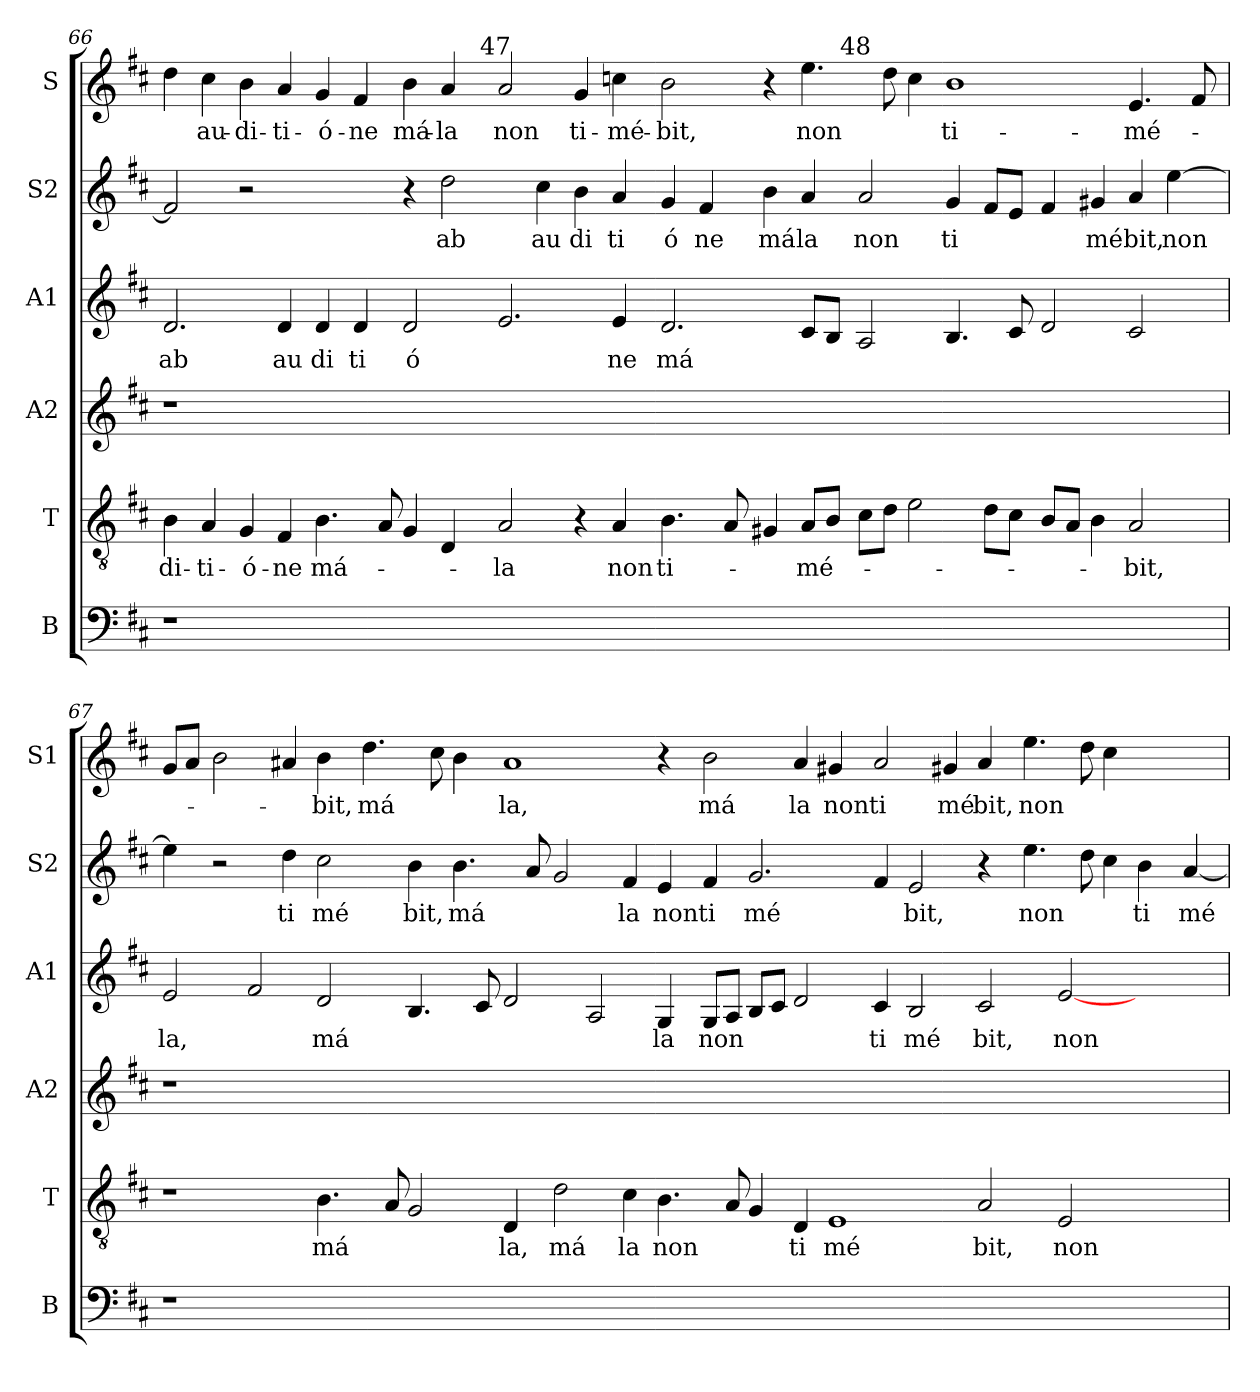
**kern	**kern	**text	**kern	**kern	**text	**kern	**text	**kern	**text
*part6	*part5	*part5	*part4	*part3	*part3	*part2	*part2	*part1	*part1
*staff6	*staff5	*staff5	*staff4	*staff3	*staff3	*staff2	*staff2	*staff1	*staff1
*I"B	*I"T	*	*I"A2	*I"A1	*	*I"S2	*	*I"S	*
*I'B	*I'T	*	*I'A2	*I'A1	*	*I'S2	*	*I'S1	*
!!LO:LB:g=z
*clefF4	*clefGv2	*	*clefG2	*clefG2	*	*clefG2	*	*clefG2	*
*k[f#c#]	*k[f#c#]	*	*k[f#c#]	*k[f#c#]	*	*k[f#c#]	*	*k[f#c#]	*
*D:	*D:	*	*D:	*D:	*	*D:	*	*D:	*
=66	=66	=66	=66	=66	=66	=66	=66	=66	=66
!	!	!LO:LY:b:cj	!	!	!LO:LY:b:cj	!	!	!	!
*	*	*	*	*	*	*	*	*^	*
1r	4B\	-di-	1r	2.d/	ab	2f#/]	.	4dd\	1ryy	.
!	!	!LO:LY:b:cj	!	!	!	!	!	!	!	!LO:LY:b:cj
.	4A/	-ti-	.	.	.	.	.	4cc#\	.	au-
!	!	!LO:LY:b:cj	!	!	!	!	!	!	!	!LO:LY:b:cj
.	4G/	-ó-	.	.	.	2r	.	4b\	.	-di-
!	!	!LO:LY:b:cj	!	!	!LO:LY:b:cj	!	!	!	!	!LO:LY:b:cj
.	4F#/	-ne	.	4d/	au	.	.	4a/	.	-ti-
!	!	!LO:LY:b	!	!	!LO:LY:b:cj	!	!	!	!	!LO:LY:b:cj
00ryy	4.B\	má-	00ryy	4d/	di	2ryy	.	4g/	2ryy	-ó-
!	!	!	!	!	!LO:LY:b:cj	!	!	!	!	!LO:LY:b:cj
.	.	.	.	4d/	ti	.	.	4f#/	.	-ne
.	8A/	.	.	.	.	.	.	.	.	.
!	!	!	!	!	!LO:LY:b:cj	!	!	!	!	!LO:LY:b:cj
.	4G/	.	.	2d/	ó	4r	.	4b\	4ryy	má-
!	!	!	!	!	!	!	!LO:LY:b:cj	!	!	!LO:LY:b:cj
.	4D/	.	.	.	.	2dd\	ab	4a/	8ryy	-la
.	.	.	.	.	.	.	.	.	32.ryy	.
!	!	!	!	!	!	!	!	!	!LO:TX:a:t=47	!
.	.	.	.	.	.	.	.	.	1ryy	.
!	!	!LO:LY:b:cj	!	!	!	!	!	!	!	!LO:LY:b:cj
.	2A/	-la	.	2.e/	.	.	.	2a/	.	non
!	!	!	!	!	!	!	!LO:LY:b:cj	!	!	!
.	.	.	.	.	.	4cc#\	au	.	.	.
!	!	!	!	!	!	!	!LO:LY:b:cj	!	!	!LO:LY:b:cj
.	4r	.	.	.	.	4b\	di	4g/	.	ti-
!	!	!LO:LY:b:cj	!	!	!LO:LY:b:cj	!	!LO:LY:b:cj	!	!	!LO:LY:b:cj
.	4A/	non	.	4e/	ne	4a/	ti	4ccn\	.	-mé-
.	.	.	.	.	.	.	.	.	1ryy	.
!	!	!LO:LY:b:cj	!	!	!LO:LY:b	!	!LO:LY:b:cj	!	!	!LO:LY:b:cj
.	4.B\	ti-	.	2.d/	má	4g/	ó	2b\	.	-bit,
!	!	!	!	!	!	!	!LO:LY:b:cj	!	!	!
.	.	.	.	.	.	4f#/	ne	.	.	.
.	8A/	.	.	.	.	.	.	.	.	.
!	!	!	!	!	!	!	!LO:LY:b:cj	!	!	!
.	4G#X/	.	.	.	.	4b\	má	4r	.	.
!	!	!LO:LY:b	!	!	!	!	!LO:LY:b:cj	!	!	!LO:LY:b
.	8A/L	-mé-	.	8c#/L	.	4a/	la	4.ee\	.	non
.	8B/J	.	.	8B/J	.	.	.	.	.	.
!	!	!	!	!	!	!	!	!	!LO:TX:a:t=48	!
.	.	.	.	.	.	.	.	.	1ryy	.
!	!	!	!	!	!	!	!LO:LY:b:cj	!	!	!
.	8c#\L	.	.	2A/	.	2a/	non	.	.	.
.	8d\J	.	.	.	.	.	.	8dd\	.	.
.	2e\	.	.	.	.	.	.	4cc\	.	.
!	!	!	!	!	!	!	!LO:LY:b:cj	!	!	!LO:LY:b:cj
.	.	.	.	4.B/	.	4g/	ti	1b	.	ti-
.	8d\L	.	.	.	.	8f#/L	.	.	.	.
.	8c#\J	.	.	8c#/	.	8e/J	.	.	.	.
.	.	.	.	.	.	.	.	.	1ryy	.
1ryy	8B/L	.	1ryy	2d/	.	4f#/	.	.	.	.
.	8A/J	.	.	.	.	.	.	.	.	.
!	!	!	!	!	!	!	!LO:LY:b:cj	!	!	!
.	4B\	.	.	.	.	4g#X/	mé	.	.	.
!	!	!LO:LY:b:cj	!	!	!	!	!LO:LY:b:cj	!	!	!LO:LY:b
.	2A/	-bit,	.	2c#/	.	4a/	bit,	4.e/	.	-mé-
!	!	!	!	!	!	!	!LO:LY:b	!	!	!
.	.	.	.	.	.	[>4ee\	non	.	.	.
.	.	.	.	.	.	.	.	8f#/	.	.
.	.	.	.	.	.	.	.	.	16ryy	.
.	.	.	.	.	.	.	.	.	64ryy	.
!!LO:PB:g=z	!!
=67	=67	=67	=67	=67	=67	=67	=67	=67	=67	=67
!	!	!	!	!	!LO:LY:b:cj	!	!	!	!	!
1r	1r	.	1r	2e/	la,	4ee\]	.	8g/L	8ryy	.
.	.	.	.	.	.	.	.	8a/J	64ryy	.
.	.	.	.	.	.	.	.	.	1ryy	.
.	.	.	.	.	.	2r	.	2b\	.	.
.	.	.	.	2f#/	.	.	.	.	.	.
!	!	!	!	!	!	!	!LO:LY:b:cj	!	!	!
.	.	.	.	.	.	4dd\	ti	4a#/	.	.
!	!	!LO:LY:b	!	!	!LO:LY:b	!	!LO:LY:b:cj	!	!	!LO:LY:b:cj
00ryy	4.B\	má	00ryy	2d/	má	2cc#\	mé	4b\	.	-bit,
.	.	.	.	.	.	.	.	.	1ryy	.
!	!	!	!	!	!	!	!	!	!	!LO:LY:b
.	.	.	.	.	.	.	.	4.dd\	.	má
.	8A/	.	.	.	.	.	.	.	.	.
!	!	!	!	!	!	!	!LO:LY:b:cj	!	!	!
.	2G/	.	.	4.B/	.	4b\	bit,	.	.	.
.	.	.	.	.	.	.	.	8cc#\	.	.
!	!	!	!	!	!	!	!LO:LY:b	!	!	!
.	.	.	.	.	.	4.b\	má	4b\	.	.
.	.	.	.	8c#/	.	.	.	.	.	.
!	!	!LO:LY:b:cj	!	!	!	!	!	!	!	!LO:LY:b:cj
.	4D/	la,	.	2d/	.	.	.	1a#>	.	la,
.	.	.	.	.	.	8a/	.	.	.	.
.	.	.	.	.	.	.	.	.	1ryy	.
!	!	!LO:LY:b:cj	!	!	!	!	!	!	!	!
.	2d\	má	.	.	.	2g/	.	.	.	.
.	.	.	.	2A/	.	.	.	.	.	.
!	!	!LO:LY:b:cj	!	!	!	!	!LO:LY:b:cj	!	!	!
.	4c#\	la	.	.	.	4f#/	la	.	.	.
!	!	!LO:LY:b	!	!	!LO:LY:b:cj	!	!LO:LY:b:cj	!	!	!
.	4.B\	non	.	4G/	la	4e/	non	4r	.	.
.	.	.	.	.	.	.	.	.	1ryy	.
!	!	!	!	!	!LO:LY:b	!	!LO:LY:b:cj	!	!	!LO:LY:b:cj
.	.	.	.	8G/L	non	4f#/	ti	2b\	.	má
.	8A/	.	.	8A/J	.	.	.	.	.	.
!	!	!	!	!	!	!	!LO:LY:b	!	!	!
.	4G/	.	.	8B/L	.	2.g/	mé	.	.	.
.	.	.	.	8c#/J	.	.	.	.	.	.
!	!	!LO:LY:b:cj	!	!	!	!	!	!	!	!LO:LY:b:cj
.	4D/	ti	.	2d/	.	.	.	4a#/	.	la
!	!	!LO:LY:b:cj	!	!	!	!	!	!	!	!LO:LY:b:cj
.	1E	mé	.	.	.	.	.	4g#X/	.	non
.	.	.	.	.	.	.	.	.	1ryy	.
!	!	!	!	!	!LO:LY:b:cj	!	!	!	!	!LO:LY:b:cj
.	.	.	.	4c#/	ti	4f#/	.	2a#/	.	ti
!	!	!	!	!	!LO:LY:b:cj	!	!LO:LY:b:cj	!	!	!
.	.	.	.	2B/	mé	2e/	bit,	.	.	.
!	!	!	!	!	!	!	!	!	!	!LO:LY:b:cj
.	.	.	.	.	.	.	.	4g#X/	.	mé
!	!	!LO:LY:b:cj	!	!	!LO:LY:b:cj	!	!	!	!	!LO:LY:b:cj
1.ryy	2A/	bit,	1.ryy	2c#/	bit,	4r	.	4a#/	.	bit,
.	.	.	.	.	.	.	.	.	1ryy	.
!	!	!	!	!	!	!	!LO:LY:b	!	!	!LO:LY:b
.	.	.	.	.	.	4.ee\	non	4.ee\	.	non
!	!	!LO:LY:b:cj	!	!	!LO:LY:b	!	!	!	!	!
.	2E/	non	.	[>2e/	non	.	.	.	.	.
.	.	.	.	.	.	8dd\	.	8dd\	.	.
.	.	.	.	.	.	4cc#\	.	4cc#\	.	.
!	!	!	!	!	!	!	!LO:LY:b:cj	!	!	!
.	2ryy	.	.	2ryy	.	4b\	ti	2ryy	.	.
.	.	.	.	.	.	.	.	.	4ryy	.
!	!	!	!	!	!	!	!LO:LY:b	!	!	!
.	.	.	.	.	.	[>4a/	mé	.	.	.
.	.	.	.	.	.	.	.	.	16..ryy	.
*	*	*	*	*	*	*	*	*v	*v	*
=	=	=	=	=	=	=	=	=	=
*-	*-	*-	*-	*-	*-	*-	*-	*-	*-
